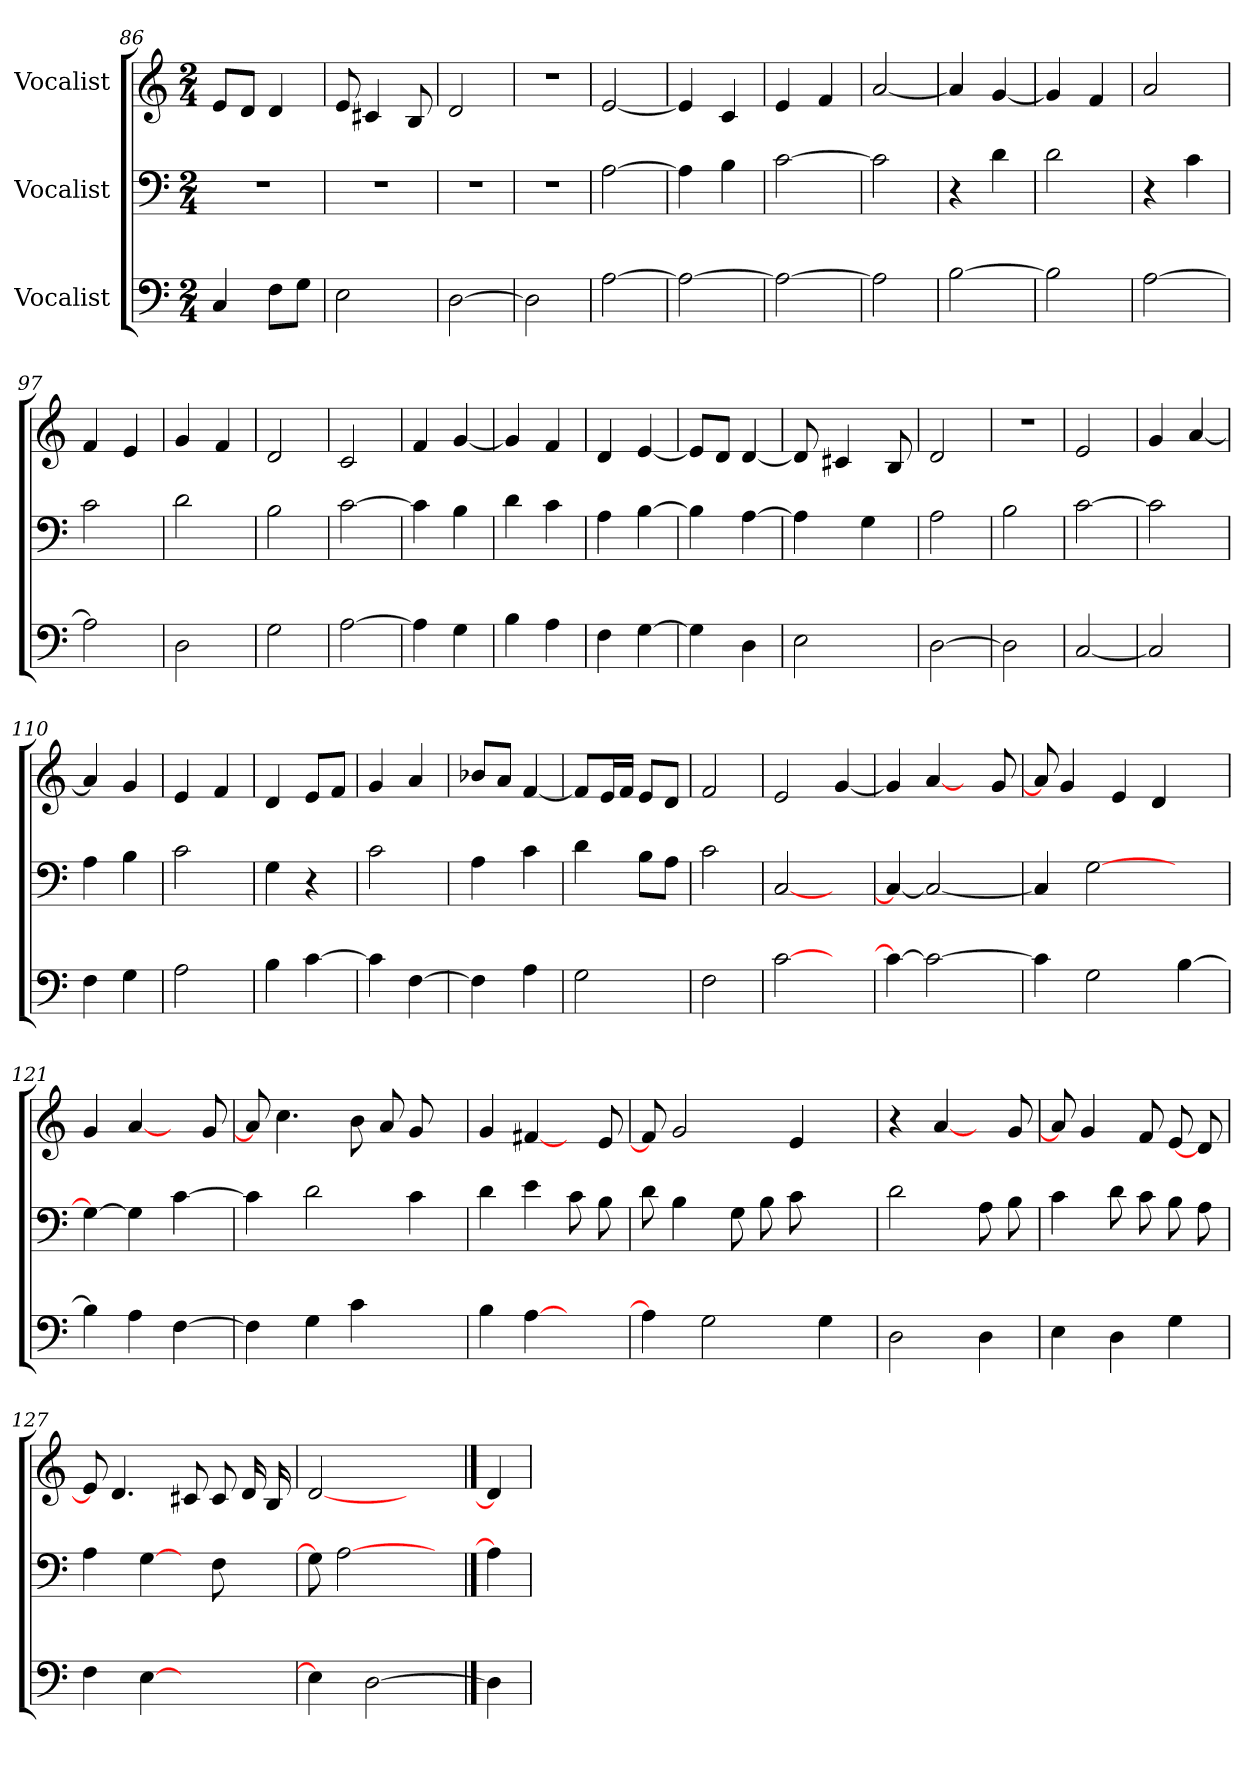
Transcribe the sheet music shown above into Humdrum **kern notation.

**kern	**kern	**kern
*part3	*part2	*part1
*staff3	*staff2	*staff1
*I"Vocalist	*I"Vocalist	*I"Vocalist
*M2/4	*M2/4	*M2/4
=86	=86	=86
4C	2r	8eL
.	.	8dJ
8FL	.	4d
8GJ	.	.
=87	=87	=87
2E	2r	8e
.	.	4c#X
.	.	8B
=88	=88	=88
[2D	2r	2d
=89	=89	=89
2D]	2r	2r
=90	=90	=90
[2A	[2A	[2e
=91	=91	=91
2A_	4A]	4e]
.	4B	4c
=92	=92	=92
2A_	[2c	4e
.	.	4f
=93	=93	=93
2A]	2c]	[2a
=94	=94	=94
[2B	4r	4a]
.	4d	[4g
=95	=95	=95
2B]	2d	4g]
.	.	4f
=96	=96	=96
[2A	4r	2a
.	4c	.
=97	=97	=97
2A]	2c	4f
.	.	4e
=98	=98	=98
2D	2d	4g
.	.	4f
=99	=99	=99
2G	2B	2d
=100	=100	=100
[2A	[2c	2c
=101	=101	=101
4A]	4c]	4f
4G	4B	[4g
=102	=102	=102
4B	4d	4g]
4A	4c	4f
=103	=103	=103
4F	4A	4d
[4G	[4B	[4e
=104	=104	=104
4G]	4B]	8eL]
.	.	8dJ
4D	[4A	[4d
=105	=105	=105
2E	4A]	8d]
.	.	4c#X
.	4G	.
.	.	8B
=106	=106	=106
[2D	2A	2d
=107	=107	=107
2D]	2B	2r
=108	=108	=108
[2C	[2c	2e
=109	=109	=109
2C]	2c]	4g
.	.	[4a
=110	=110	=110
4F	4A	4a]
4G	4B	4g
=111	=111	=111
2A	2c	4e
.	.	4f
=112	=112	=112
4B	4G	4d
[4c	4r	8eL
.	.	8fJ
=113	=113	=113
4c]	2c	4g
[4F	.	4a
=114	=114	=114
4F]	4A	8b-XL
.	.	8aJ
4A	4c	[4f
=115	=115	=115
2G	4d	8fL]
.	.	16eL
.	.	16fJJ
.	8BL	8eL
.	8AJ	8dJ
=116	=116	=116
2F	2c	2f
=118	=118	=118
[2c	[2C	2e
4ryy	4ryy	[4g
=119	=119	=119
4c_	4C_	4g]
2c_	2C_	[4a
.	.	8ryy
.	.	8g
=120	=120	=120
4c]	4C]	8a]
.	.	4g
2G	[2G	.
.	.	4e
.	.	4d
[4B	4ryy	.
.	.	8ryy
=121	=121	=121
4B]	4G_	4g
4A	4G]	[4a
[4F	[4c	8ryy
.	.	8g
=122	=122	=122
4F]	4c]	8a]
.	.	4.cc
4G	2d	.
4c	.	8b
.	.	8a
4ryy	4c	8g
.	.	8ryy
=123	=123	=123
4B	4d	4g
[4A	4e	[4f#X
4ryy	8c	8ryy
.	8B	8e
=124	=124	=124
4A]	8d	8f#]
.	4B	2g
2G	.	.
.	8G	.
.	8B	.
.	8c	4e
4G	4ryy	.
.	.	8ryy
=125	=125	=125
2D	2d	4r
.	.	[4a
4D	8A	8ryy
.	8B	8g
=126	=126	=126
4E	4c	8a]
.	.	4g
4D	8d	.
.	8c	8f
4G	8B	[8e
.	8A	8d
=127	=127	=127
4F	4A	8e]
.	.	4.d
[4E	[4G	.
4.ryy	8ryy	8c#X
.	8F	8c#
.	8ryy	16d
.	.	16B
=128	=128	=128
4E]	8G]	[2d
.	[2A	.
[2D	.	.
.	.	4ryy
.	8ryy	.
==129	==129	==129
4D]	4A]	4d]
=	=	=
*-	*-	*-
